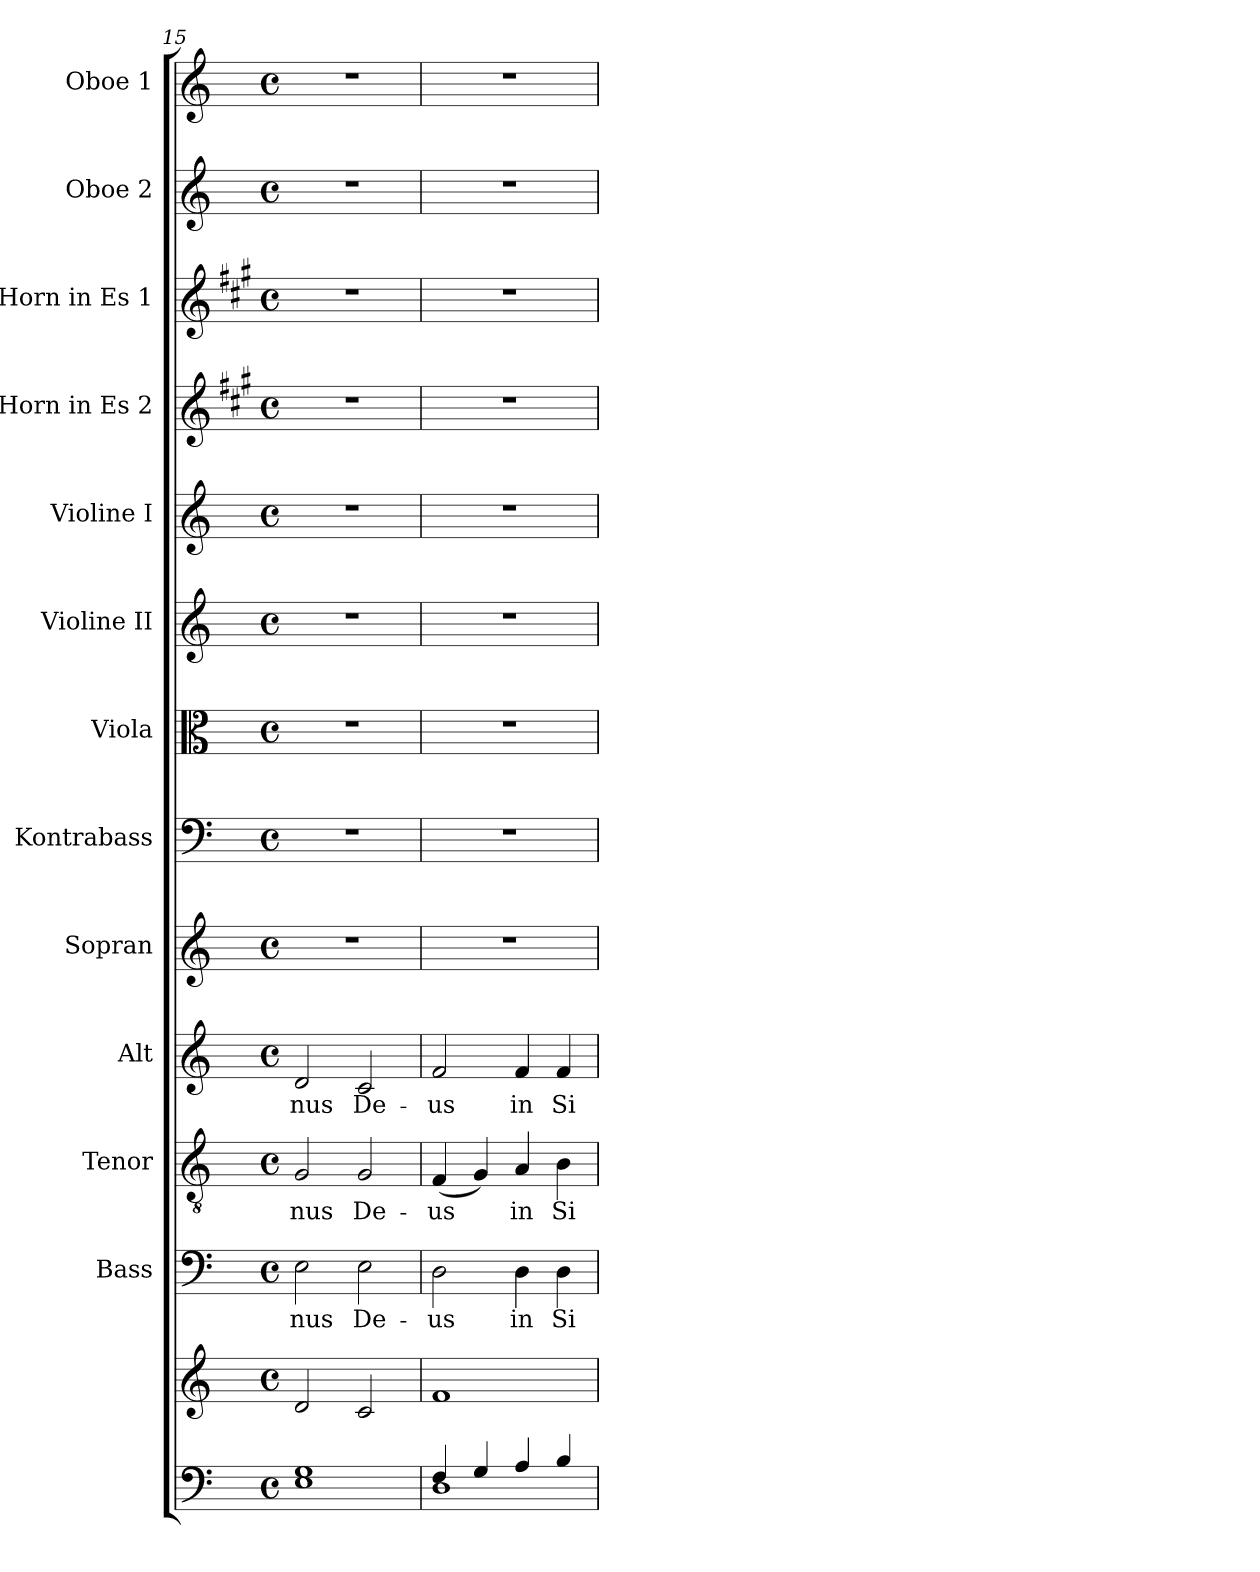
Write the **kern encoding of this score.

**kern	**kern	**kern	**text	**kern	**text	**kern	**text	**kern	**kern	**kern	**kern	**kern	**kern	**kern	**kern	**kern
*part13	*part13	*part12	*part12	*part11	*part11	*part10	*part10	*part9	*part8	*part7	*part6	*part5	*part4	*part3	*part2	*part1
*staff14	*staff13	*staff12	*staff12	*staff11	*staff11	*staff10	*staff10	*staff9	*staff8	*staff7	*staff6	*staff5	*staff4	*staff3	*staff2	*staff1
*	*	*I"Bass	*	*I"Tenor	*	*I"Alt	*	*I"Sopran	*I"Kontrabass	*I"Viola	*I"Violine II	*I"Violine I	*I"Horn in Es 2	*I"Horn in Es 1	*I"Oboe 2	*I"Oboe 1
*	*	*I'B.	*	*I'T.	*	*I'A.	*	*I'S.	*I'Kb.	*I'Vla.	*I'Vl. II	*I'Vl. I	*I'Hr. 2	*I'Hr. 1	*I'Ob. 2	*I'Ob. 1
*clefF4	*clefG2	*clefF4	*	*clefGv2	*	*clefG2	*	*clefG2	*clefF4	*clefC3	*clefG2	*clefG2	*clefG2	*clefG2	*clefG2	*clefG2
*	*	*	*	*	*	*	*	*	*ITrd7c12	*	*	*	*ITrd5c9	*ITrd5c9	*	*
*k[]	*k[]	*k[]	*	*k[]	*	*k[]	*	*k[]	*k[]	*k[]	*k[]	*k[]	*k[]	*k[]	*k[]	*k[]
*C:	*C:	*C:	*	*C:	*	*C:	*	*C:	*C:	*C:	*C:	*C:	*C:	*C:	*C:	*C:
*M4/4	*M4/4	*M4/4	*	*M4/4	*	*M4/4	*	*M4/4	*M4/4	*M4/4	*M4/4	*M4/4	*M4/4	*M4/4	*M4/4	*M4/4
*met(c)	*met(c)	*met(c)	*	*met(c)	*	*met(c)	*	*met(c)	*met(c)	*met(c)	*met(c)	*met(c)	*met(c)	*met(c)	*met(c)	*met(c)
=15	=15	=15	=15	=15	=15	=15	=15	=15	=15	=15	=15	=15	=15	=15	=15	=15
*^	*	*	*	*	*	*	*	*	*	*	*	*	*	*	*	*
!	!	!	!	!LO:LY:b	!	!LO:LY:b	!	!LO:LY:b	!	!	!	!	!	!	!	!	!
1G	1E	2d/	2E\	-nus	2G/	-nus	2d/	-nus	1r	1r	1r	1r	1r	1r	1r	1r	1r
!	!	!	!	!LO:LY:b	!	!LO:LY:b	!	!LO:LY:b	!	!	!	!	!	!	!	!	!
.	.	2c/	2E\	De-	2G/	De-	2c/	De-	.	.	.	.	.	.	.	.	.
!!LO:PB:g=z
=16	=16	=16	=16	=16	=16	=16	=16	=16	=16	=16	=16	=16	=16	=16	=16	=16	=16
!	!	!	!	!LO:LY:b	!	!LO:LY:b	!	!LO:LY:b	!	!	!	!	!	!	!	!	!
4F/	1D	1f	2D\	-us	(<4F/	-us	2f/	-us	1r	1r	1r	1r	1r	1r	1r	1r	1r
4G/	.	.	.	.	4G/)	.	.	.	.	.	.	.	.	.	.	.	.
!	!	!	!	!LO:LY:b	!	!LO:LY:b	!	!LO:LY:b	!	!	!	!	!	!	!	!	!
4A/	.	.	4D\	in	4A/	in	4f/	in	.	.	.	.	.	.	.	.	.
!	!	!	!	!LO:LY:b	!	!LO:LY:b	!	!LO:LY:b	!	!	!	!	!	!	!	!	!
4B/	.	.	4D\	Si-	4B\	Si-	4f/	Si-	.	.	.	.	.	.	.	.	.
*v	*v	*	*	*	*	*	*	*	*	*	*	*	*	*	*	*	*
=	=	=	=	=	=	=	=	=	=	=	=	=	=	=	=	=
*-	*-	*-	*-	*-	*-	*-	*-	*-	*-	*-	*-	*-	*-	*-	*-	*-
